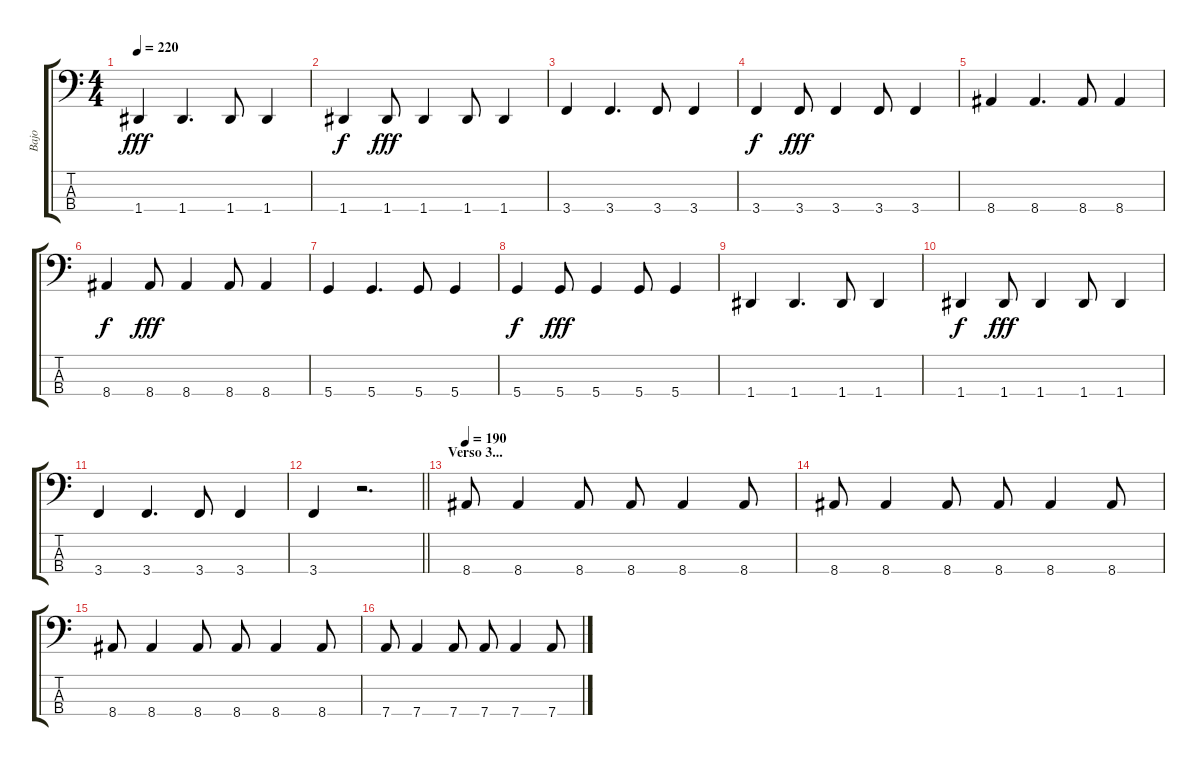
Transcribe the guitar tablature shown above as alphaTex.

\track ("Bajo" "Bajo") {instrument electricbasspick}
\staff {score tabs}
\tuning (G2 D2 A1 D1) {hide}
\ts (4 4)
\tempo 220
\clef f4
\ks c
1.4.4{dy fff} 1.4.4{d} 1.4.8 1.4.4 |
1.4.4{dy f} 1.4.8{dy fff} 1.4.4 1.4.8 1.4.4 |
3.4.4 3.4.4{d} 3.4.8 3.4.4 |
3.4.4{dy f} 3.4.8{dy fff} 3.4.4 3.4.8 3.4.4 |
8.4.4 8.4.4{d} 8.4.8 8.4.4 |
8.4.4{dy f} 8.4.8{dy fff} 8.4.4 8.4.8 8.4.4 |
5.4.4 5.4.4{d} 5.4.8 5.4.4 |
5.4.4{dy f} 5.4.8{dy fff} 5.4.4 5.4.8 5.4.4 |
1.4.4 1.4.4{d} 1.4.8 1.4.4 |
1.4.4{dy f} 1.4.8{dy fff} 1.4.4 1.4.8 1.4.4 |
3.4.4 3.4.4{d} 3.4.8 3.4.4 |
\barLineRight lightlight
3.4.4 r.2{d} |
\section ("" "Verso 3...")
\tempo 190
8.4.8 8.4.4 8.4.8 8.4.8 8.4.4 8.4.8 |
8.4.8 8.4.4 8.4.8 8.4.8 8.4.4 8.4.8 |
8.4.8 8.4.4 8.4.8 8.4.8 8.4.4 8.4.8 |
7.4.8 7.4.4 7.4.8 7.4.8 7.4.4 7.4.8
